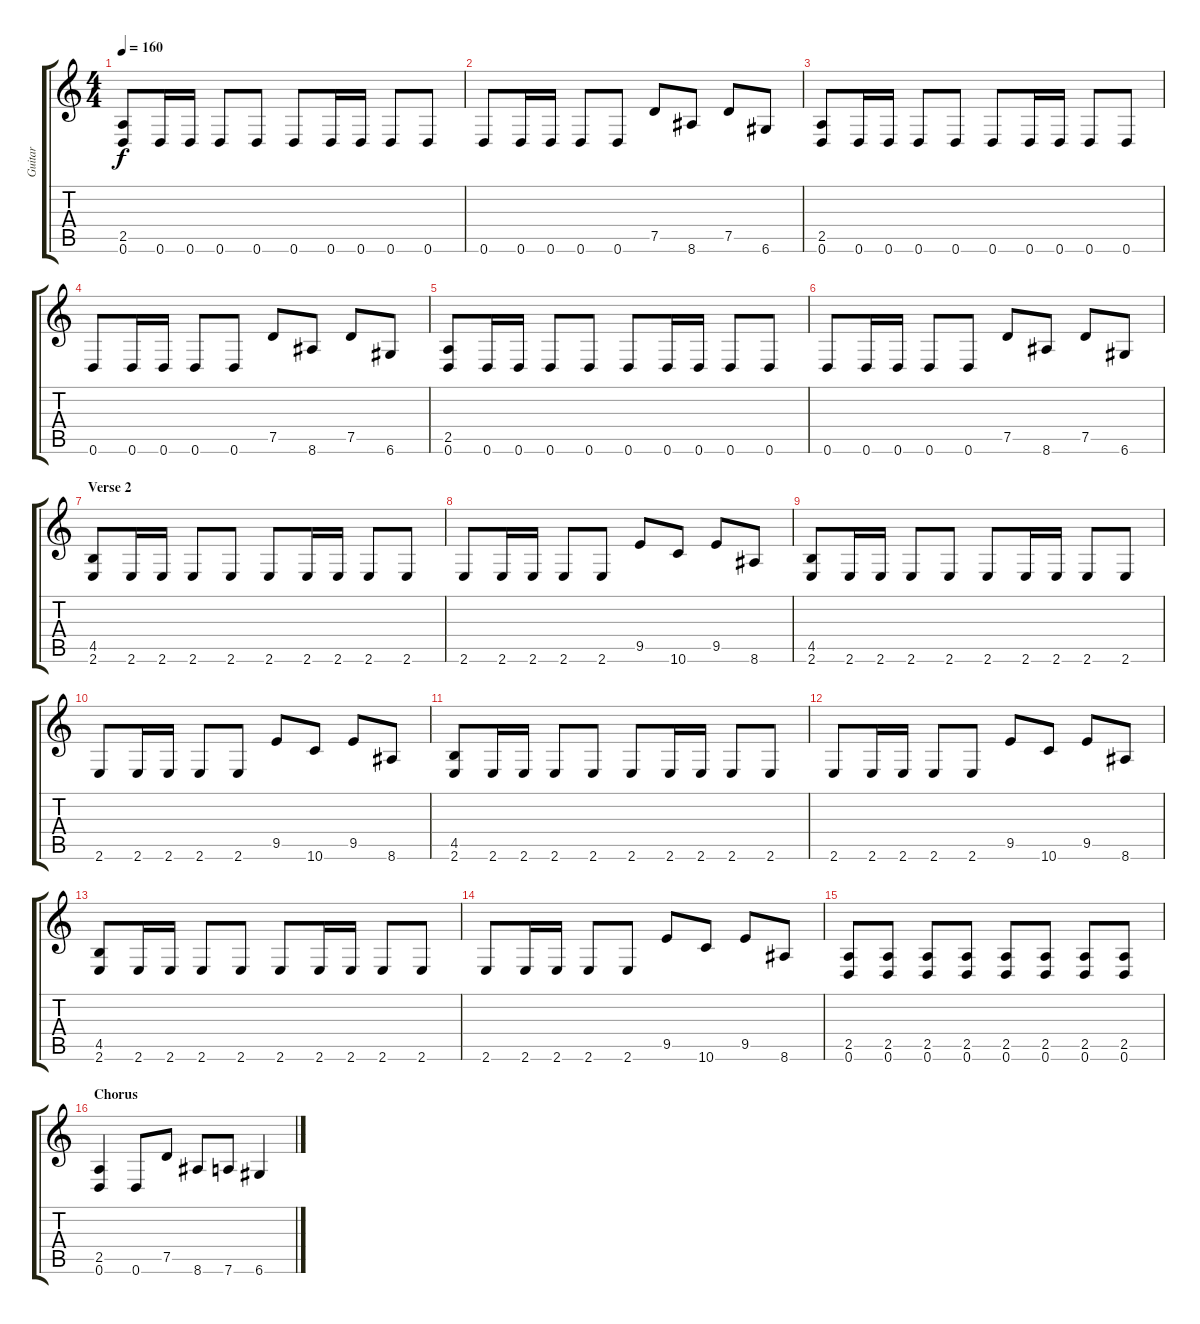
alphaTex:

\track ("Guitar" "Guitar") {instrument distortionguitar}
\staff {score tabs}
\tuning (D4 A3 F3 C3 G2 D2) {hide}
\ts (4 4)
\tempo 160
\clef g2
\ks c
(2.5 0.6).8{dy f} 0.6.16 0.6.16 0.6.8 0.6.8 0.6.8 0.6.16 0.6.16 0.6.8 0.6.8 |
0.6.8 0.6.16 0.6.16 0.6.8 0.6.8 7.5.8 8.6.8 7.5.8 6.6.8 |
(2.5 0.6).8 0.6.16 0.6.16 0.6.8 0.6.8 0.6.8 0.6.16 0.6.16 0.6.8 0.6.8 |
0.6.8 0.6.16 0.6.16 0.6.8 0.6.8 7.5.8 8.6.8 7.5.8 6.6.8 |
(2.5 0.6).8 0.6.16 0.6.16 0.6.8 0.6.8 0.6.8 0.6.16 0.6.16 0.6.8 0.6.8 |
0.6.8 0.6.16 0.6.16 0.6.8 0.6.8 7.5.8 8.6.8 7.5.8 6.6.8 |
\section ("" "Verse 2")
(4.5 2.6).8 2.6.16 2.6.16 2.6.8 2.6.8 2.6.8 2.6.16 2.6.16 2.6.8 2.6.8 |
2.6.8 2.6.16 2.6.16 2.6.8 2.6.8 9.5.8 10.6.8 9.5.8 8.6.8 |
(4.5 2.6).8 2.6.16 2.6.16 2.6.8 2.6.8 2.6.8 2.6.16 2.6.16 2.6.8 2.6.8 |
2.6.8 2.6.16 2.6.16 2.6.8 2.6.8 9.5.8 10.6.8 9.5.8 8.6.8 |
(4.5 2.6).8 2.6.16 2.6.16 2.6.8 2.6.8 2.6.8 2.6.16 2.6.16 2.6.8 2.6.8 |
2.6.8 2.6.16 2.6.16 2.6.8 2.6.8 9.5.8 10.6.8 9.5.8 8.6.8 |
(4.5 2.6).8 2.6.16 2.6.16 2.6.8 2.6.8 2.6.8 2.6.16 2.6.16 2.6.8 2.6.8 |
2.6.8 2.6.16 2.6.16 2.6.8 2.6.8 9.5.8 10.6.8 9.5.8 8.6.8 |
(2.5 0.6).8 (2.5 0.6).8 (2.5 0.6).8 (2.5 0.6).8 (2.5 0.6).8 (2.5 0.6).8 (2.5 0.6).8 (2.5 0.6).8 |
\section ("" "Chorus")
(2.5 0.6).4 0.6.8 7.5.8 8.6.8 7.6.8 6.6.4
